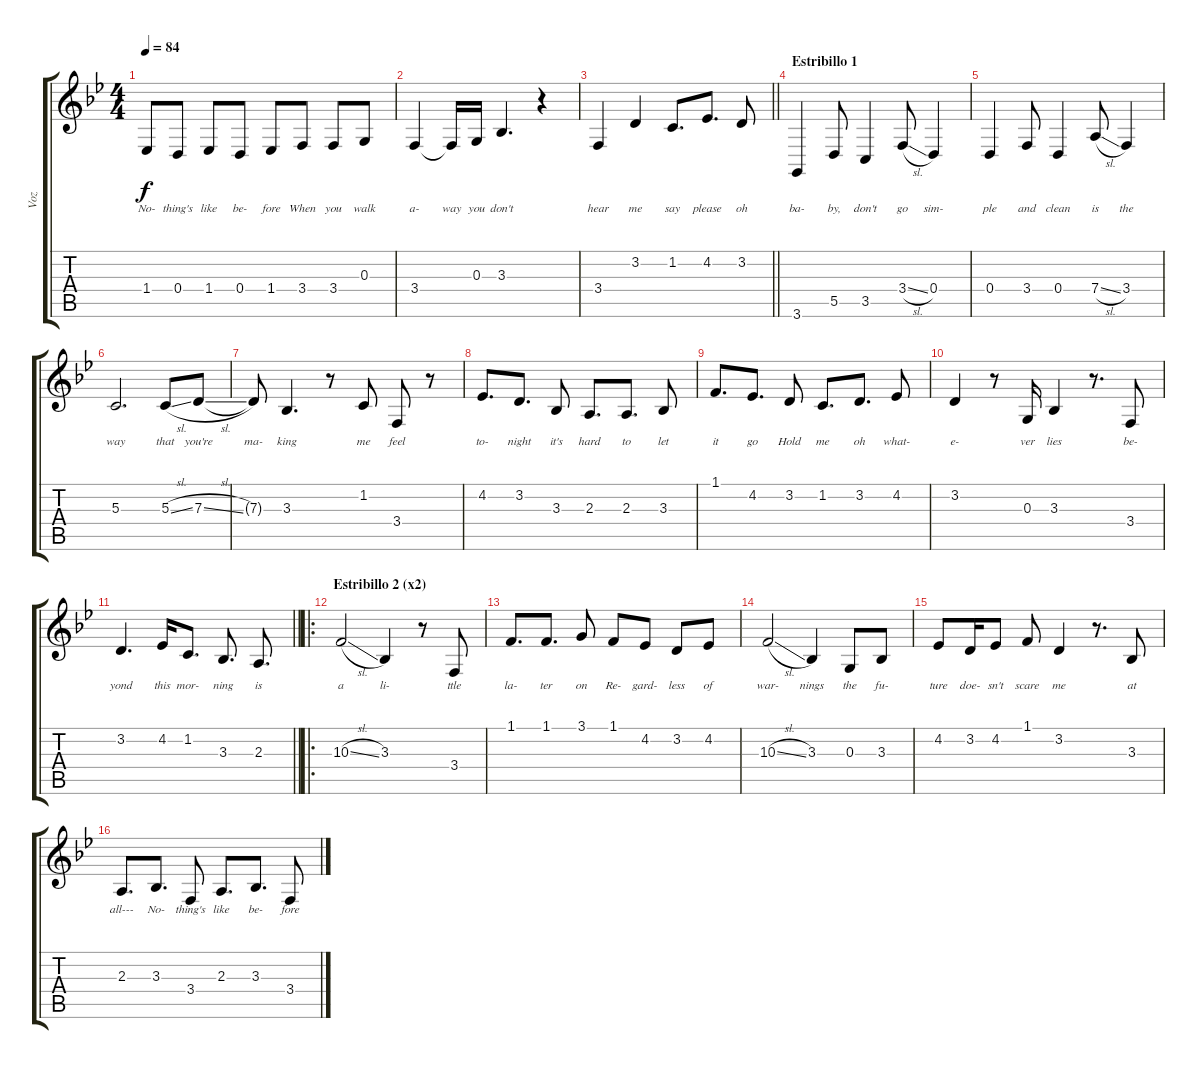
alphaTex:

\track ("Voz" "Voz") {instrument flute}
\staff {score tabs}
\tuning (E4 B3 G3 D3 A2 E2) {hide}
\ts (4 4)
\tempo 84
\clef g2
\ks bb
1.4.8{lyrics (0 "No-") lyrics (1 "") lyrics (2 "") lyrics (3 "") lyrics (4 "") dy f} 0.4.8{lyrics (0 "thing's") lyrics (1 "") lyrics (2 "") lyrics (3 "") lyrics (4 "")} 1.4.8{lyrics (0 "like") lyrics (1 "") lyrics (2 "") lyrics (3 "") lyrics (4 "")} 0.4.8{lyrics (0 "be-") lyrics (1 "") lyrics (2 "") lyrics (3 "") lyrics (4 "")} 1.4.8{lyrics (0 "fore") lyrics (1 "") lyrics (2 "") lyrics (3 "") lyrics (4 "")} 3.4.8{lyrics (0 "When") lyrics (1 "") lyrics (2 "") lyrics (3 "") lyrics (4 "")} 3.4.8{lyrics (0 "you") lyrics (1 "") lyrics (2 "") lyrics (3 "") lyrics (4 "")} 0.3.8{lyrics (0 "walk") lyrics (1 "") lyrics (2 "") lyrics (3 "") lyrics (4 "")} |
3.4.4{lyrics (0 "a-") lyrics (1 "") lyrics (2 "") lyrics (3 "") lyrics (4 "")} 3.4{t}.16{lyrics (0 "way") lyrics (1 "") lyrics (2 "") lyrics (3 "") lyrics (4 "")} 0.3.16{lyrics (0 "you") lyrics (1 "") lyrics (2 "") lyrics (3 "") lyrics (4 "")} 3.3.4{d lyrics (0 "don't") lyrics (1 "") lyrics (2 "") lyrics (3 "") lyrics (4 "")} r.4 |
\barLineRight lightlight
3.4.4{lyrics (0 "hear") lyrics (1 "") lyrics (2 "") lyrics (3 "") lyrics (4 "")} 3.2.4{lyrics (0 "me") lyrics (1 "") lyrics (2 "") lyrics (3 "") lyrics (4 "")} 1.2.8{d lyrics (0 "say") lyrics (1 "") lyrics (2 "") lyrics (3 "") lyrics (4 "")} 4.2.8{d lyrics (0 "please") lyrics (1 "") lyrics (2 "") lyrics (3 "") lyrics (4 "")} 3.2.8{lyrics (0 "oh") lyrics (1 "") lyrics (2 "") lyrics (3 "") lyrics (4 "")} |
\section ("" "Estribillo 1")
3.6.4{lyrics (0 "ba-") lyrics (1 "") lyrics (2 "") lyrics (3 "") lyrics (4 "")} 5.5.8{lyrics (0 "by,") lyrics (1 "") lyrics (2 "") lyrics (3 "") lyrics (4 "")} 3.5.4{lyrics (0 "don't") lyrics (1 "") lyrics (2 "") lyrics (3 "") lyrics (4 "")} 3.4{sl}.8{lyrics (0 "go") lyrics (1 "") lyrics (2 "") lyrics (3 "") lyrics (4 "")} 0.4.4{lyrics (0 "sim-") lyrics (1 "") lyrics (2 "") lyrics (3 "") lyrics (4 "")} |
0.4.4{lyrics (0 "ple") lyrics (1 "") lyrics (2 "") lyrics (3 "") lyrics (4 "")} 3.4.8{lyrics (0 "and") lyrics (1 "") lyrics (2 "") lyrics (3 "") lyrics (4 "")} 0.4.4{lyrics (0 "clean") lyrics (1 "") lyrics (2 "") lyrics (3 "") lyrics (4 "")} 7.4{sl}.8{lyrics (0 "is") lyrics (1 "") lyrics (2 "") lyrics (3 "") lyrics (4 "")} 3.4.4{lyrics (0 "the") lyrics (1 "") lyrics (2 "") lyrics (3 "") lyrics (4 "")} |
5.3.2{d lyrics (0 "way") lyrics (1 "") lyrics (2 "") lyrics (3 "") lyrics (4 "")} 5.3{sl}.8{lyrics (0 "that") lyrics (1 "") lyrics (2 "") lyrics (3 "") lyrics (4 "")} 7.3{sl}.8{lyrics (0 "you're") lyrics (1 "") lyrics (2 "") lyrics (3 "") lyrics (4 "")} |
7.3{t}.8{lyrics (0 "ma-") lyrics (1 "") lyrics (2 "") lyrics (3 "") lyrics (4 "")} 3.3.4{d lyrics (0 "king") lyrics (1 "") lyrics (2 "") lyrics (3 "") lyrics (4 "")} r.8 1.2.8{lyrics (0 "me") lyrics (1 "") lyrics (2 "") lyrics (3 "") lyrics (4 "")} 3.4.8{lyrics (0 "feel") lyrics (1 "") lyrics (2 "") lyrics (3 "") lyrics (4 "")} r.8 |
4.2.8{d lyrics (0 "to-") lyrics (1 "") lyrics (2 "") lyrics (3 "") lyrics (4 "")} 3.2.8{d lyrics (0 "night") lyrics (1 "") lyrics (2 "") lyrics (3 "") lyrics (4 "")} 3.3.8{lyrics (0 "it's") lyrics (1 "") lyrics (2 "") lyrics (3 "") lyrics (4 "")} 2.3.8{d lyrics (0 "hard") lyrics (1 "") lyrics (2 "") lyrics (3 "") lyrics (4 "")} 2.3.8{d lyrics (0 "to") lyrics (1 "") lyrics (2 "") lyrics (3 "") lyrics (4 "")} 3.3.8{lyrics (0 "let") lyrics (1 "") lyrics (2 "") lyrics (3 "") lyrics (4 "")} |
1.1.8{d lyrics (0 "it") lyrics (1 "") lyrics (2 "") lyrics (3 "") lyrics (4 "")} 4.2.8{d lyrics (0 "go") lyrics (1 "") lyrics (2 "") lyrics (3 "") lyrics (4 "")} 3.2.8{lyrics (0 "Hold") lyrics (1 "") lyrics (2 "") lyrics (3 "") lyrics (4 "")} 1.2.8{d lyrics (0 "me") lyrics (1 "") lyrics (2 "") lyrics (3 "") lyrics (4 "")} 3.2.8{d lyrics (0 "oh") lyrics (1 "") lyrics (2 "") lyrics (3 "") lyrics (4 "")} 4.2.8{lyrics (0 "what-") lyrics (1 "") lyrics (2 "") lyrics (3 "") lyrics (4 "")} |
3.2.4{lyrics (0 "e-") lyrics (1 "") lyrics (2 "") lyrics (3 "") lyrics (4 "")} r.8 0.3.16{lyrics (0 "ver") lyrics (1 "") lyrics (2 "") lyrics (3 "") lyrics (4 "")} 3.3.4{lyrics (0 "lies") lyrics (1 "") lyrics (2 "") lyrics (3 "") lyrics (4 "")} r.8{d} 3.4.8{lyrics (0 "be-") lyrics (1 "") lyrics (2 "") lyrics (3 "") lyrics (4 "")} |
\barLineRight lightlight
3.2.4{d lyrics (0 "yond") lyrics (1 "") lyrics (2 "") lyrics (3 "") lyrics (4 "")} 4.2.16{lyrics (0 "this") lyrics (1 "") lyrics (2 "") lyrics (3 "") lyrics (4 "")} 1.2.8{d lyrics (0 "mor-") lyrics (1 "") lyrics (2 "") lyrics (3 "") lyrics (4 "")} 3.3.8{d lyrics (0 "ning") lyrics (1 "") lyrics (2 "") lyrics (3 "") lyrics (4 "")} 2.3.8{d lyrics (0 "is") lyrics (1 "") lyrics (2 "") lyrics (3 "") lyrics (4 "")} |
\ro
\section ("" "Estribillo 2 (x2)")
10.3{sl}.2{lyrics (0 "a") lyrics (1 "") lyrics (2 "") lyrics (3 "") lyrics (4 "")} 3.3.4{lyrics (0 "li-") lyrics (1 "") lyrics (2 "") lyrics (3 "") lyrics (4 "")} r.8 3.4.8{lyrics (0 "ttle") lyrics (1 "") lyrics (2 "") lyrics (3 "") lyrics (4 "")} |
1.1.8{d lyrics (0 "la-") lyrics (1 "") lyrics (2 "") lyrics (3 "") lyrics (4 "")} 1.1.8{d lyrics (0 "ter") lyrics (1 "") lyrics (2 "") lyrics (3 "") lyrics (4 "")} 3.1.8{lyrics (0 "on") lyrics (1 "") lyrics (2 "") lyrics (3 "") lyrics (4 "")} 1.1.8{lyrics (0 "Re-") lyrics (1 "") lyrics (2 "") lyrics (3 "") lyrics (4 "")} 4.2.8{lyrics (0 "gard-") lyrics (1 "") lyrics (2 "") lyrics (3 "") lyrics (4 "")} 3.2.8{lyrics (0 "less") lyrics (1 "") lyrics (2 "") lyrics (3 "") lyrics (4 "")} 4.2.8{lyrics (0 "of") lyrics (1 "") lyrics (2 "") lyrics (3 "") lyrics (4 "")} |
10.3{sl}.2{lyrics (0 "war-") lyrics (1 "") lyrics (2 "") lyrics (3 "") lyrics (4 "")} 3.3.4{lyrics (0 "nings") lyrics (1 "") lyrics (2 "") lyrics (3 "") lyrics (4 "")} 0.3.8{lyrics (0 "the") lyrics (1 "") lyrics (2 "") lyrics (3 "") lyrics (4 "")} 3.3.8{lyrics (0 "fu-") lyrics (1 "") lyrics (2 "") lyrics (3 "") lyrics (4 "")} |
4.2.8{lyrics (0 "ture") lyrics (1 "") lyrics (2 "") lyrics (3 "") lyrics (4 "")} 3.2.16{lyrics (0 "doe-") lyrics (1 "") lyrics (2 "") lyrics (3 "") lyrics (4 "")} 4.2.8{lyrics (0 "sn't") lyrics (1 "") lyrics (2 "") lyrics (3 "") lyrics (4 "")} 1.1.8{lyrics (0 "scare") lyrics (1 "") lyrics (2 "") lyrics (3 "") lyrics (4 "")} 3.2.4{lyrics (0 "me") lyrics (1 "") lyrics (2 "") lyrics (3 "") lyrics (4 "")} r.8{d} 3.3.8{lyrics (0 "at") lyrics (1 "") lyrics (2 "") lyrics (3 "") lyrics (4 "")} |
2.3.8{d lyrics (0 "all---") lyrics (1 "") lyrics (2 "") lyrics (3 "") lyrics (4 "")} 3.3.8{d lyrics (0 "No-") lyrics (1 "") lyrics (2 "") lyrics (3 "") lyrics (4 "")} 3.4.8{lyrics (0 "thing's") lyrics (1 "") lyrics (2 "") lyrics (3 "") lyrics (4 "")} 2.3.8{d lyrics (0 "like") lyrics (1 "") lyrics (2 "") lyrics (3 "") lyrics (4 "")} 3.3.8{d lyrics (0 "be-") lyrics (1 "") lyrics (2 "") lyrics (3 "") lyrics (4 "")} 3.4.8{lyrics (0 "fore") lyrics (1 "") lyrics (2 "") lyrics (3 "") lyrics (4 "")}
